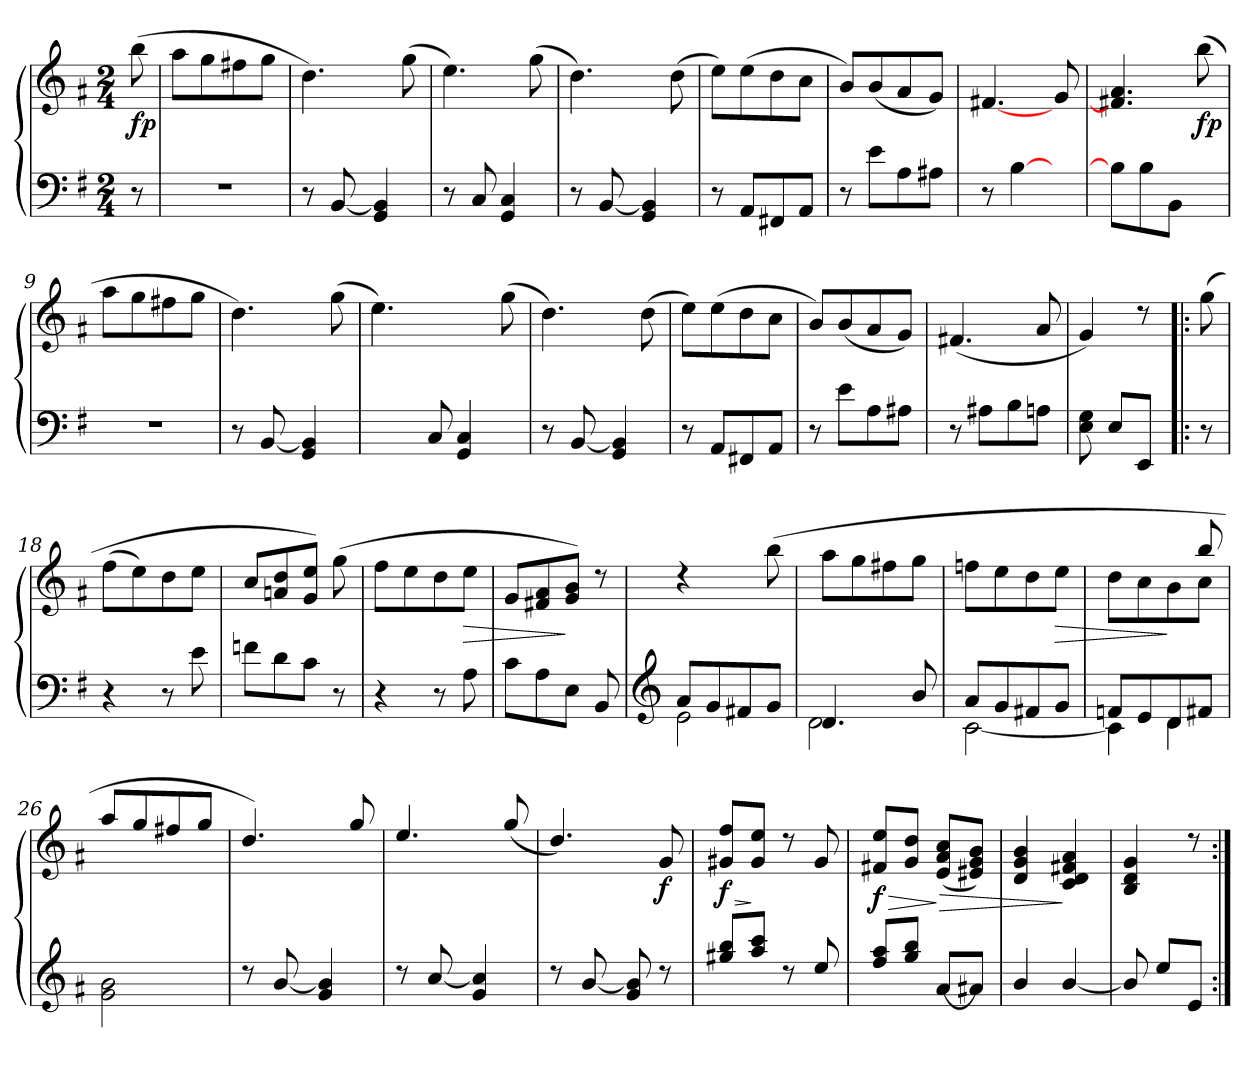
**kern	**kern	**dynam
*part1	*part1	*part1
*staff2	*staff1	*staff1/2
*clefF4	*clefG3	*
*k[f#]	*k[f#]	*
*M2/4	*M2/4	*
=	=	=
!	!	!LO:DY:b
8r	(>8gg\	fp
=1	=1	=1
2r	8ff#\L	.
.	8ee\	.
.	8dd#X\	.
.	8ee\J	.
=2	=2	=2
8r	4.b\)	.
[>8BB/	.	.
4GG/ 4BB/]	.	.
.	(>8ee\	.
=3	=3	=3
8r	4.cc\)	.
8C/	.	.
4GG/ 4C/	.	.
.	(>8ee\	.
=4	=4	=4
8r	4.b\)	.
[>8BB/	.	.
4GG/ 4BB/]	.	.
.	(>8b\	.
=5	=5	=5
8r	8cc\L)	.
8AA/L	(>8cc\	.
8FF#X/	8b\	.
8AA/J	8a\J	.
=6	=6	=6
8r	8g/L)	.
8e\L	(<8g/	.
8A\	8f#/	.
8A#X\J	8e/J)	.
=7	=7	=7
8r	[<4.d#X/	.
[>4B\	.	.
8ryy	8e/	.
!!LO:LB:g=z
=8	=8	=8
8B\L]	4.d#X/] 4.f#/	.
8B\	.	.
8BB\J	.	.
!	!	!LO:DY:b
8ryy	(>8gg\	fp
=9	=9	=9
2r	8ff#\L	.
.	8ee\	.
.	8dd#X\	.
.	8ee\J	.
=10	=10	=10
8r	4.b\)	.
[>8BB/	.	.
4GG/ 4BB/]	.	.
.	(>8ee\	.
=11	=11	=11
4.ryy	4.cc\)	.
8C/	4.ryy	.
4GG/ 4C/	.	.
8ryy	(>8ee\	.
=12	=12	=12
8r	4.b\)	.
[>8BB/	.	.
4GG/ 4BB/]	.	.
.	(>8b\	.
=13	=13	=13
8r	8cc\L)	.
8AA/L	(>8cc\	.
8FF#X/	8b\	.
8AA/J	8a\J	.
=14	=14	=14
8r	8g/L)	.
8e\L	(<8g/	.
8A\	8f#/	.
8A#X\J	8e/J)	.
!!LO:LB:g=z
=15	=15	=15
8r	(<4.d#X/	.
8A#X\L	.	.
8B\	.	.
8An\J	8f#/	.
=16	=16	=16
8E\ 8G\	4e/)	.
8E/L	.	.
8EE/J	8rb	.
=17!|:	=17!|:	=17!|:
8r	(>8ee\	.
=18	=18	=18
4r	(<8dd\L	.
.	8cc\)	.
8r	8b\	.
8e\	8cc\J	.
=19	=19	=19
8fn\L	8a/L	.
8d\	8fn/ 8b/	.
8c\J	8e/ 8cc/J)	.
8r	(>8ee\	.
=20	=20	=20
4r	8dd\L	.
.	8cc\	.
8r	8b\	.
!	!	!LO:HP:b
8A\	8cc\J	>
=21	=21	=21
8c\L	8e/L	.
8A\	8d#X/ 8f#/	.
8E\J	8e/ 8g/J)	]
8BB/	8rb	.
!!LO:LB:g=z
=22	=22	=22
*clefG3	*	*
*^	*	*
8f#/L	2c\	4rb	.
8e/	.	.	.
8d#X/	.	8ryy	.
8e/J	.	(>8gg\	.
=23	=23	=23	=23
4.B/	2B\	8ff#\L	.
.	.	8ee\	.
.	.	8dd#X\	.
8g/	.	8ee\J	.
=24	=24	=24	=24
8f#/L	[<2A\	8ddn\L	.
8e/	.	8cc\	.
8d#X/	.	8b\	.
!	!	!	!LO:HP:b
8e/J	.	8cc\J	>
=25	=25	=25	=25
*	*	*^	*
4A\]	8dn/L	4.ryy	8b\L	.
.	8c/	.	8a\	.
4B\	8B/	.	8g\	]
.	8d#X/J	(>8gg/	8a\J)	.
*v	*v	*	*	*
*	*v	*v	*
=26	=26	=26
2e\ 2g\	8ff#/L	.
.	8ee/	.
.	8dd#X/	.
.	8ee/J	.
=27	=27	=27
8rb	4.b/)	.
[>8g/	.	.
4e/ 4g/]	.	.
.	8ee/	.
!!LO:LB:g=z
=28	=28	=28
8rb	4.cc/	.
[>8a/	.	.
4e/ 4a/]	.	.
.	(>8ee/	.
=29	=29	=29
8rb	4.b/)	.
[>8g/	.	.
8e/ 8g/]	.	.
!	!	!LO:DY:b
8rb	8e/	f
=30	=30	=30
!	!	!LO:HP:b
!	!	!LO:HP:n=1:b
!	!	!LO:DY:n=1:b
8ee#X/ 8gg/L	8e#/ 8dd/L	> > f
8ff#/ 8aa/J	8e#/ 8cc/J	]
8rb	8rb	]
8cc/	8e#/	.
=31	=31	=31
!	!	!LO:HP:b
!	!	!LO:DY:n=1:b
8dd/ 8ff#/L	8d#X/ 8cc/L	> f
8ee/ 8gg/J	8e/ 8b/J	.
!	!	!LO:HP:n=1:b
[<8f#/L	(>8c/ 8f#/ 8a/L	] >
8f#X/J]	8c#X/ 8e/ 8g/J)	.
=32	=32	=32
4g/	4B/ 4e/ 4g/	.
[>4g/	4A/ 4B/ 4d#X/ 4f#/	]
=33	=33	=33
8g/]	4G/ 4B/ 4e/	.
8cc/L	.	.
8c/J	8rb	.
=:|!	=:|!	=:|!
*-	*-	*-
